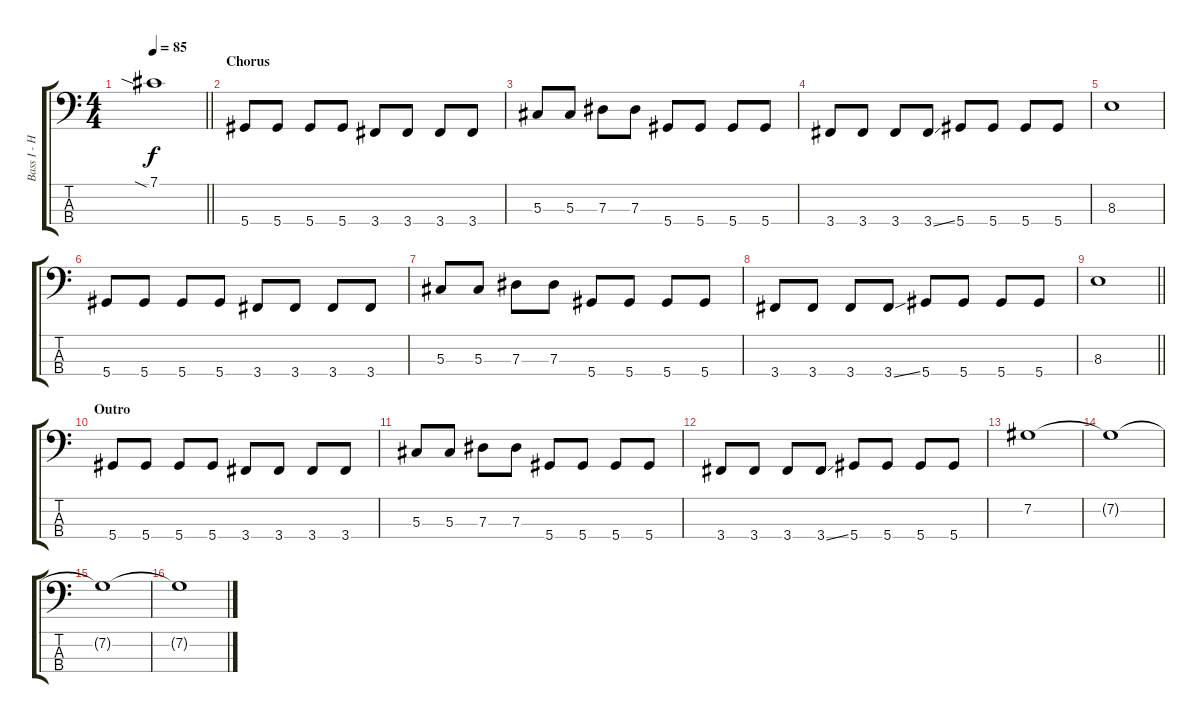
\track ("Bass I - Hunter" "Bass I - H") {instrument electricbassfinger}
\staff {score tabs}
\tuning (Gb2 Db2 Ab1 Eb1) {hide}
\ts (4 4)
\tempo 85
\clef f4
\barLineRight lightlight
\ks c
7.1{sia}.1{dy f} |
\section ("" "Chorus")
5.4.8 5.4.8 5.4.8 5.4.8 3.4.8 3.4.8 3.4.8 3.4.8 |
5.3.8 5.3.8 7.3.8 7.3.8 5.4.8 5.4.8 5.4.8 5.4.8 |
3.4.8 3.4.8 3.4.8 3.4{ss}.8 5.4.8 5.4.8 5.4.8 5.4.8 |
8.3.1 |
5.4.8 5.4.8 5.4.8 5.4.8 3.4.8 3.4.8 3.4.8 3.4.8 |
5.3.8 5.3.8 7.3.8 7.3.8 5.4.8 5.4.8 5.4.8 5.4.8 |
3.4.8 3.4.8 3.4.8 3.4{ss}.8 5.4.8 5.4.8 5.4.8 5.4.8 |
\barLineRight lightlight
8.3.1 |
\section ("" "Outro")
5.4.8 5.4.8 5.4.8 5.4.8 3.4.8 3.4.8 3.4.8 3.4.8 |
5.3.8 5.3.8 7.3.8 7.3.8 5.4.8 5.4.8 5.4.8 5.4.8 |
3.4.8 3.4.8 3.4.8 3.4{ss}.8 5.4.8 5.4.8 5.4.8 5.4.8 |
7.2.1 |
7.2{t}.1 |
7.2{t}.1 |
7.2{t}.1
